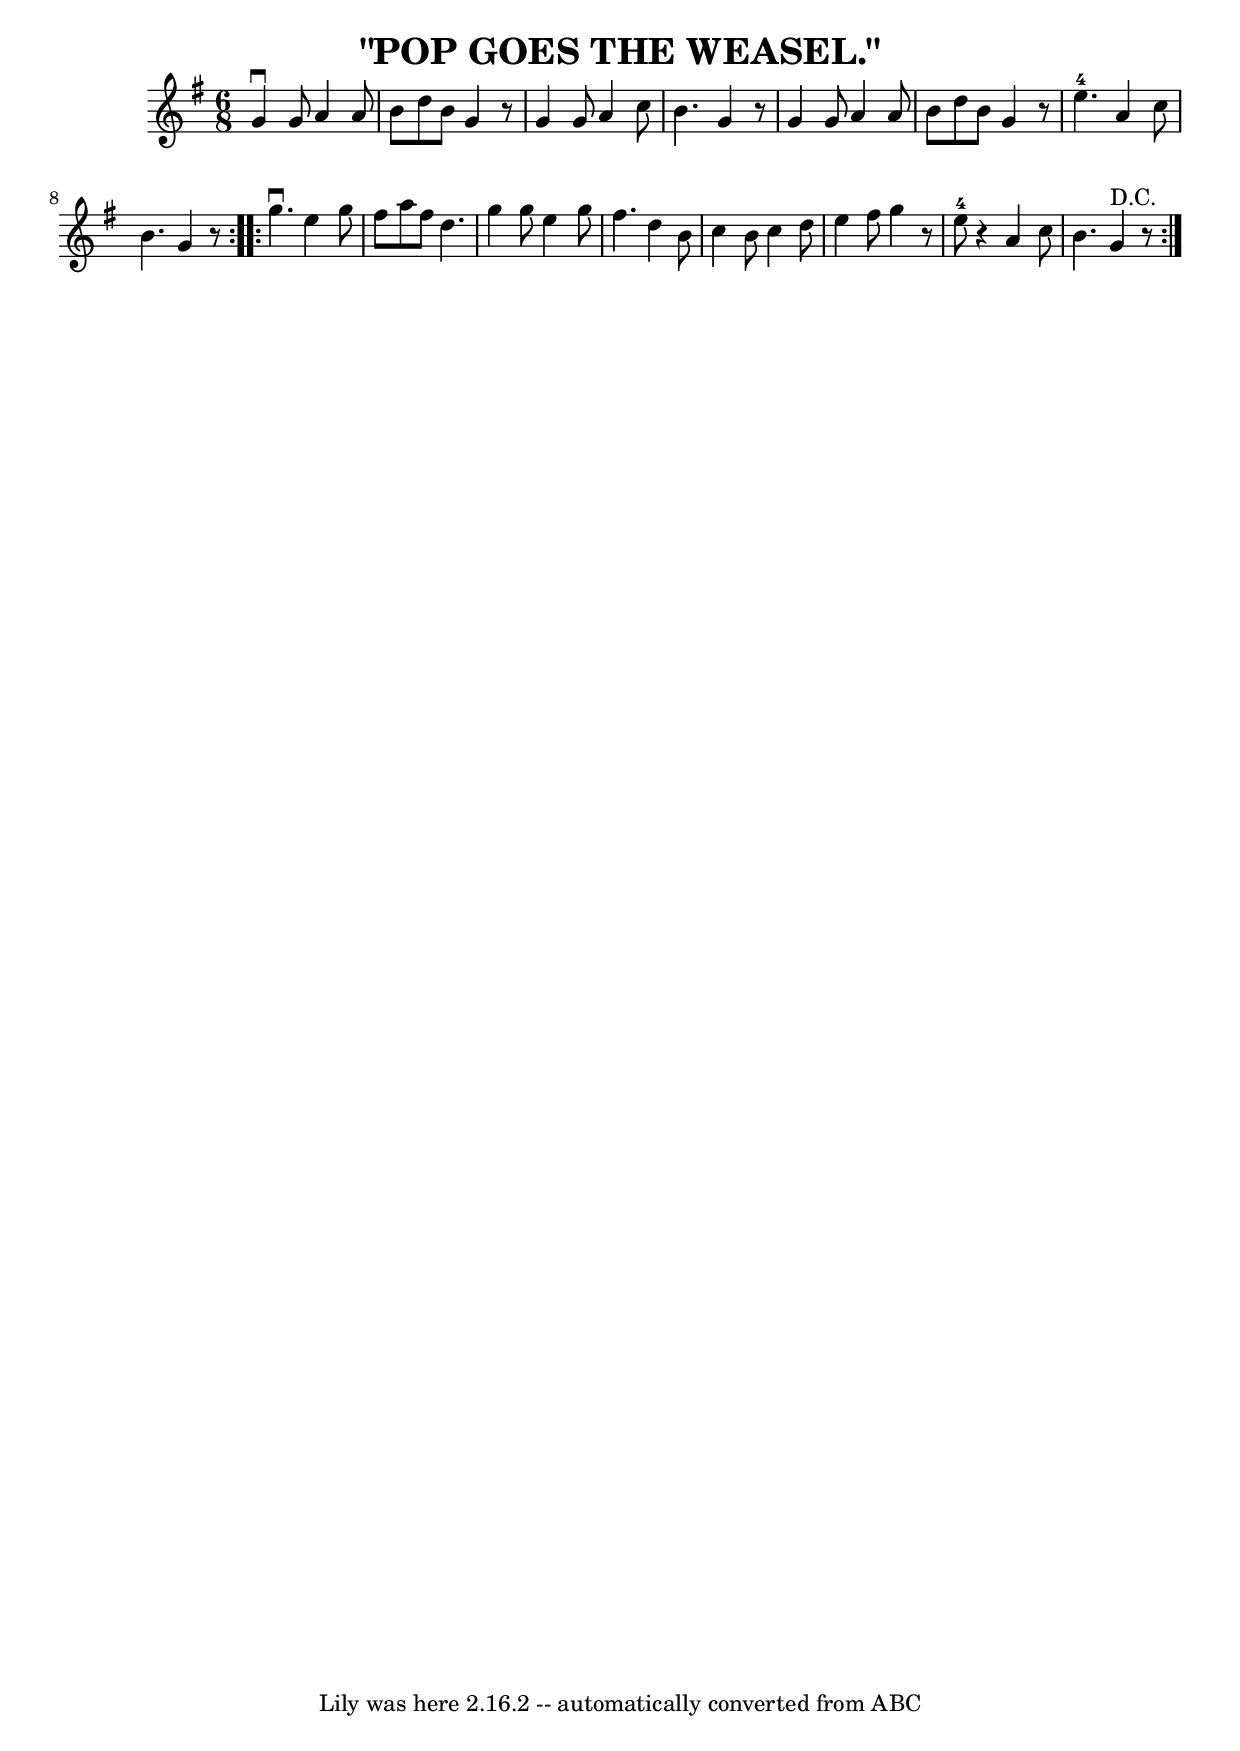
\version "2.16.2"
\include "Mammoth.ily"
\header {
  %% book = "Coles pg. 24.6"
  crossRefNumber = "22"
  footnotes = "\\\\POP GOES THE WEASEL -- First couple down the outside, back.  Down the\\\\centre, back. Three hands half round with second lady; first couple\\\\raise hands, second lady pops under to place.  First couple, three\\\\hands half round with second gent; first couple raise hands, second\\\\gent pops under to place."
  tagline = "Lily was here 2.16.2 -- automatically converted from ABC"
  title = "\"POP GOES THE WEASEL.\""

}
voicedefault =  {



  \repeat volta 2 {

    \time 6/8 
    \key g \major
    g'4^\downbow g'8 a'4 a'8  |
    b'8    
    d''8 b'8 g'4    r8 |
    g'4 g'8 a'4 c''8  |
    b'4.  
    g'4    r8 |
    g'4 g'8 a'4 a'8  |
    b'8 d''8 b'8  
    g'4    r8 |
    e''4.-4 a'4 c''8  |
    b'4. g'4    r8 
  } 
  
  \repeat volta 2 {
    g''4.^\downbow e''4 g''8  |
    fis''8    
    a''8 fis''8 d''4.  |
    g''4 g''8 e''4 g''8  |
    
    fis''4. d''4 b'8  |
    c''4 b'8 c''4 d''8  |
    e''4 
    fis''8 g''4    r8 |
    e''8-4   r4 a'4 c''8  |
    b'4.  
    g'4^"D.C."   r8 
  }   

}

\score{
  <<

    \context Staff="default"
    {
      \voicedefault 
      
    }

  >>
  \layout {
    
  }
  \midi {
  }

}
